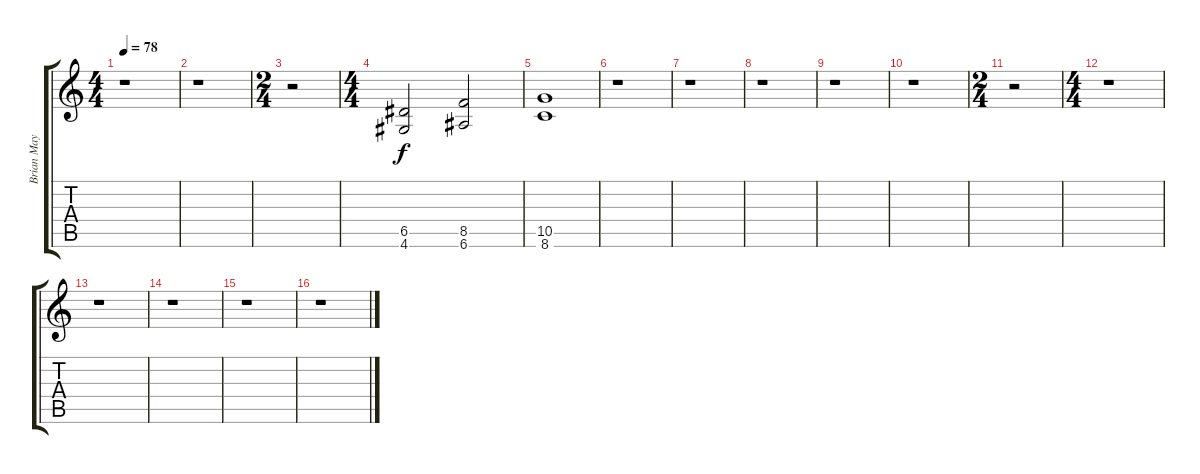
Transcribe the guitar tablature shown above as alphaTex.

\track ("Brian May - Guitar 1" "Brian May ") {instrument overdrivenguitar}
\staff {score tabs}
\tuning (E4 B3 G3 D3 A2 E2) {hide}
\ts (4 4)
\tempo 78
\clef g2
\ks c
r.1{dy f} |
r.1 |
\ts (2 4)
r.2 |
\ts (4 4)
(6.5 4.6).2 (8.5 6.6).2 |
(10.5 8.6).1 |
r.1 |
r.1 |
r.1 |
r.1 |
r.1 |
\ts (2 4)
r.2 |
\ts (4 4)
r.1 |
r.1 |
r.1 |
r.1 |
r.1
